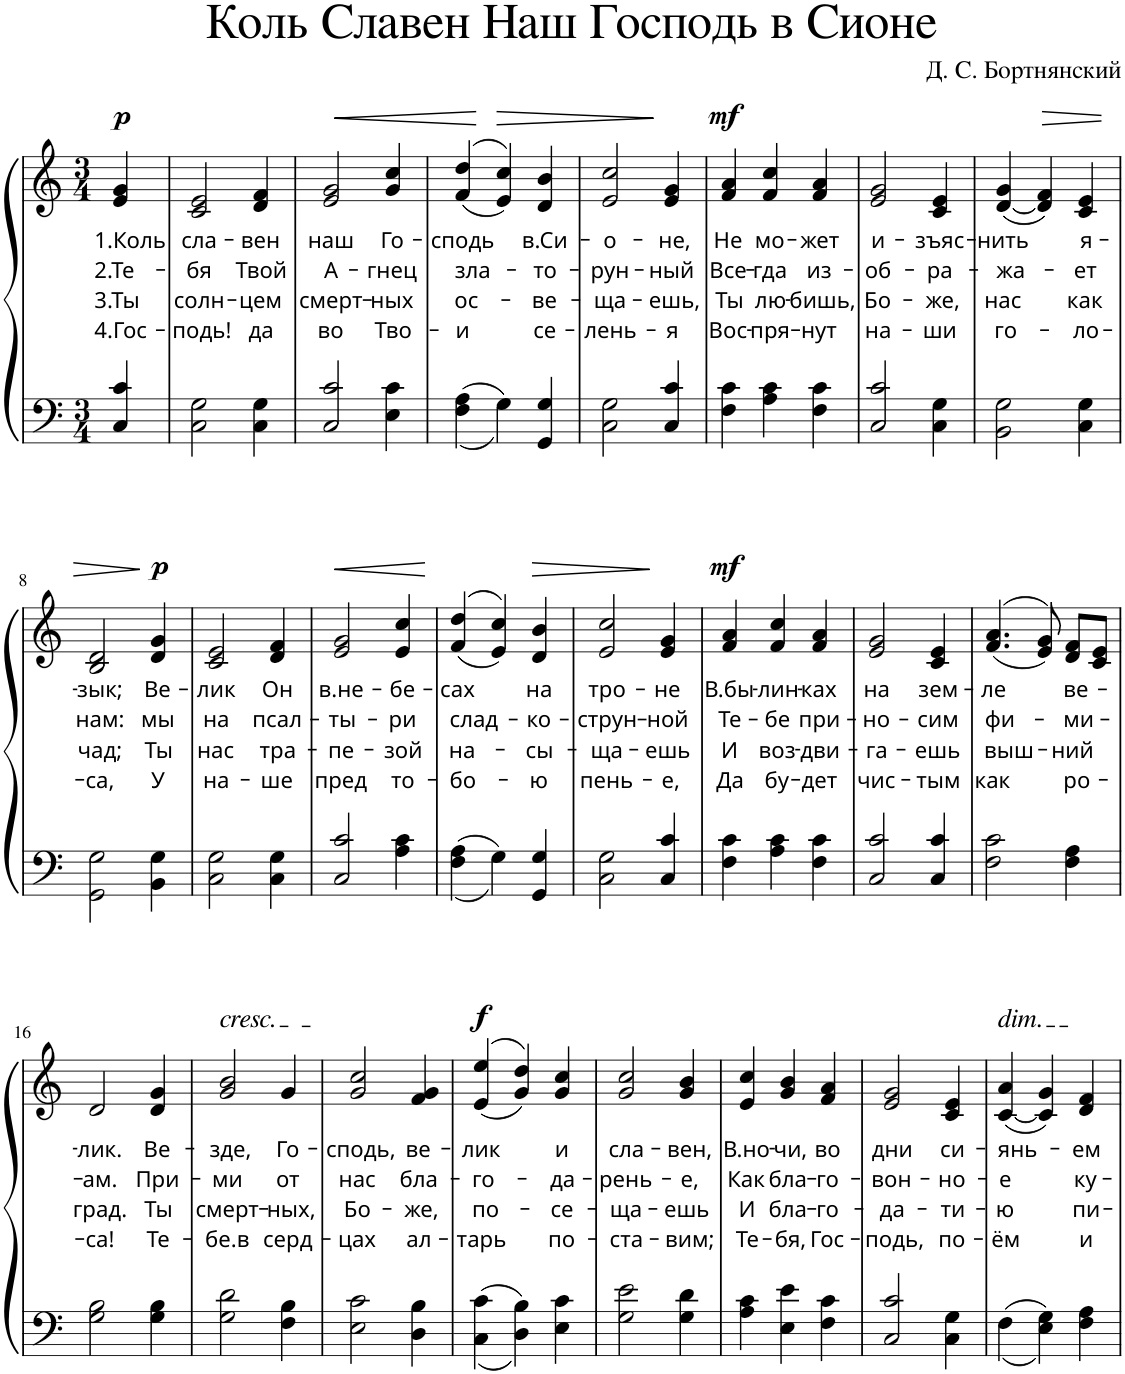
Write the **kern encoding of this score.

**kern	**kern	**text	**text	**text	**text	**dynam
*part1	*part1	*part1	*part1	*part1	*part1	*part1
*staff2	*staff1	*staff1	*staff1	*staff1	*staff1	*staff1/2
*I"Piano	*	*	*	*	*	*
*I'Pno	*	*	*	*	*	*
*clefF4	*clefG2	*	*	*	*	*
*k[]	*k[]	*	*	*	*	*
*M3/4	*M3/4	*	*	*	*	*
=	=	=	=	=	=	=
!	!	!LO:LY:b	!LO:LY:b	!LO:LY:b	!LO:LY:b	!LO:DY:a
4C/ 4c/	4e/ 4g/	1.Коль	2.Те-	3.Ты	4.Гос-	p
=1	=1	=1	=1	=1	=1	=1
!	!	!LO:LY:b	!LO:LY:b	!LO:LY:b	!LO:LY:b	!
2C\ 2G\	2c/ 2e/	сла-	-бя	солн-	-подь!	.
!	!	!LO:LY:b	!LO:LY:b	!LO:LY:b	!LO:LY:b	!
4C\ 4G\	4d/ 4f/	-вен	Твой	-цем	да	.
=2	=2	=2	=2	=2	=2	=2
!	!	!LO:LY:b	!LO:LY:b	!LO:LY:b	!LO:LY:b	!LO:HP:b
2C/ 2c/	2e/ 2g/	наш	А-	смерт-	во	<
!	!	!LO:LY:b	!LO:LY:b	!LO:LY:b	!LO:LY:b	!
4E\ 4c\	4g/ 4cc/	Го-	-гнец	-ных	Тво-	.
=3	=3	=3	=3	=3	=3	=3
!	!	!LO:LY:b	!LO:LY:b	!LO:LY:b	!LO:LY:b	!
4F\ 4A\	((>4f/ 4dd/	-сподь	зла-	ос-	-и	.
!	!	!	!	!	!	!LO:HP:n=1:b
4G\	4e/ 4cc/))	.	.	.	.	[ >
!	!	!LO:LY:b	!LO:LY:b	!LO:LY:b	!LO:LY:b	!
4GG/ 4G/	4d/ 4b/	в.Си-	-то-	-ве-	се-	.
=4	=4	=4	=4	=4	=4	=4
!	!	!LO:LY:b	!LO:LY:b	!LO:LY:b	!LO:LY:b	!
2C\ 2G\	2e/ 2cc/	-о-	-рун-	-ща-	-лень-	.
!	!	!LO:LY:b	!LO:LY:b	!LO:LY:b	!LO:LY:b	!
4C/ 4c/	4e/ 4g/	-не,	-ный	-ешь,	-я	]
=5	=5	=5	=5	=5	=5	=5
!	!	!LO:LY:b	!LO:LY:b	!LO:LY:b	!LO:LY:b	!LO:DY:a
4F\ 4c\	4f/ 4a/	Не	Все-	Ты	Вос-	mf
!	!	!LO:LY:b	!LO:LY:b	!LO:LY:b	!LO:LY:b	!
4A\ 4c\	4f/ 4cc/	мо-	-гда	лю-	-пря-	.
!	!	!LO:LY:b	!LO:LY:b	!LO:LY:b	!LO:LY:b	!
4F\ 4c\	4f/ 4a/	-жет	из-	-бишь,	-нут	.
=6	=6	=6	=6	=6	=6	=6
!	!	!LO:LY:b	!LO:LY:b	!LO:LY:b	!LO:LY:b	!
2C/ 2c/	2e/ 2g/	и-	-об-	Бо-	на-	.
!	!	!LO:LY:b	!LO:LY:b	!LO:LY:b	!LO:LY:b	!
4C\ 4G\	4c/ 4e/	-зъяс-	-ра-	-же,	-ши	.
=7	=7	=7	=7	=7	=7	=7
!	!	!LO:LY:b	!LO:LY:b	!LO:LY:b	!LO:LY:b	!
2BB\ 2G\	([4d/ 4g/	-нить	-жа-	нас	го-	.
!	!	!	!	!	!	!LO:HP:b
.	4d/] 4f/)	.	.	.	.	>
!	!	!LO:LY:b	!LO:LY:b	!LO:LY:b	!LO:LY:b	!
4C\ 4G\	4c/ 4e/	я-	-ет	как	-ло-	.
!!LO:LB:g=z
=8	=8	=8	=8	=8	=8	=8
!	!	!LO:LY:b	!LO:LY:b	!LO:LY:b	!LO:LY:b	!
2GG\ 2G\	2B/ 2d/	-зык;	нам:	чад;	-са,	.
!	!	!LO:LY:b	!LO:LY:b	!LO:LY:b	!LO:LY:b	!LO:DY:n=1:a
4BB\ 4G\	4d/ 4g/	Ве-	мы	Ты	У	] p
=9	=9	=9	=9	=9	=9	=9
!	!	!LO:LY:b	!LO:LY:b	!LO:LY:b	!LO:LY:b	!
2C\ 2G\	2c/ 2e/	-лик	на	нас	на-	.
!	!	!LO:LY:b	!LO:LY:b	!LO:LY:b	!LO:LY:b	!
4C\ 4G\	4d/ 4f/	Он	псал-	тра-	-ше	.
=10	=10	=10	=10	=10	=10	=10
!	!	!LO:LY:b	!LO:LY:b	!LO:LY:b	!LO:LY:b	!LO:HP:b
2C/ 2c/	2e/ 2g/	в.не-	-ты-	-пе-	пред	<
!	!	!LO:LY:b	!LO:LY:b	!LO:LY:b	!LO:LY:b	!
4A\ 4c\	4e/ 4cc/	-бе-	-ри	-зой	то-	.
.	.	.	.	.	.	[
=11	=11	=11	=11	=11	=11	=11
!	!	!LO:LY:b	!LO:LY:b	!LO:LY:b	!LO:LY:b	!
4F\ 4A\	((>4f/ 4dd/	-сах	слад-	на-	-бо-	.
4G\	4e/ 4cc/))	.	.	.	.	.
!	!	!LO:LY:b	!LO:LY:b	!LO:LY:b	!LO:LY:b	!LO:HP:b
4GG/ 4G/	4d/ 4b/	-на	-ко-	-сы-	-ю	>
=12	=12	=12	=12	=12	=12	=12
!	!	!LO:LY:b	!LO:LY:b	!LO:LY:b	!LO:LY:b	!
2C\ 2G\	2e/ 2cc/	тро-	-струн-	-ща-	пень-	.
!	!	!LO:LY:b	!LO:LY:b	!LO:LY:b	!LO:LY:b	!
4C/ 4c/	4e/ 4g/	-не	-ной	-ешь	-е,	]
=13	=13	=13	=13	=13	=13	=13
!	!	!LO:LY:b	!LO:LY:b	!LO:LY:b	!LO:LY:b	!LO:DY:a
4F\ 4c\	4f/ 4a/	В.бы-	Те-	И	Да	mf
!	!	!LO:LY:b	!LO:LY:b	!LO:LY:b	!LO:LY:b	!
4A\ 4c\	4f/ 4cc/	-лин-	-бе	воз-	бу-	.
!	!	!LO:LY:b	!LO:LY:b	!LO:LY:b	!LO:LY:b	!
4F\ 4c\	4f/ 4a/	-ках	при-	-дви-	-дет	.
=14	=14	=14	=14	=14	=14	=14
!	!	!LO:LY:b	!LO:LY:b	!LO:LY:b	!LO:LY:b	!
2C/ 2c/	2e/ 2g/	на	-но-	-га-	чис-	.
!	!	!LO:LY:b	!LO:LY:b	!LO:LY:b	!LO:LY:b	!
4C/ 4c/	4c/ 4e/	зем-	-сим	-ешь	-тым	.
=15	=15	=15	=15	=15	=15	=15
!	!	!LO:LY:b	!LO:LY:b	!LO:LY:b	!LO:LY:b	!
2F\ 2c\	((>4.f/ 4.a/	-ле	фи-	выш-	как	.
.	8e/ 8g/))	.	.	.	.	.
!	!	!LO:LY:b	!LO:LY:b	!LO:LY:b	!LO:LY:b	!
4F\ 4A\	8d/ 8f/L	ве-	ми-	-ний	ро-	.
.	8c/ 8e/J	.	.	.	.	.
!!LO:LB:g=z
=16	=16	=16	=16	=16	=16	=16
!	!	!LO:LY:b	!LO:LY:b	!LO:LY:b	!LO:LY:b	!
2G\ 2B\	2d/	-лик.	-ам.	град.	-са!	.
!	!	!LO:LY:b	!LO:LY:b	!LO:LY:b	!LO:LY:b	!
4G\ 4B\	4d/ 4g/	Ве-	При-	Ты	Те-	.
=17	=17	=17	=17	=17	=17	=17
!	!LO:TX:a:i:t=cresc.	!	!	!	!	!
!	!	!LO:LY:b	!LO:LY:b	!LO:LY:b	!LO:LY:b	!
2G\ 2d\	2g/ 2b/	-зде,	-ми	смерт-	-бе.в	.
!	!	!LO:LY:b	!LO:LY:b	!LO:LY:b	!LO:LY:b	!
4F\ 4B\	4g/	Го-	от	-ных,	серд-	.
=18	=18	=18	=18	=18	=18	=18
!	!	!LO:LY:b	!LO:LY:b	!LO:LY:b	!LO:LY:b	!
2E\ 2c\	2g/ 2cc/	-сподь,	нас	Бо-	-цах	.
!	!	!LO:LY:b	!LO:LY:b	!LO:LY:b	!LO:LY:b	!
4D\ 4B\	4f/ 4g/	ве-	бла-	-же,	ал-	.
=19	=19	=19	=19	=19	=19	=19
!	!	!LO:LY:b	!LO:LY:b	!LO:LY:b	!LO:LY:b	!LO:DY:a
4C\ 4c\	((>4e/ 4ee/	-лик	-го-	по-	-тарь	f
4D\ 4B\	4g/ 4dd/))	.	.	.	.	.
!	!	!LO:LY:b	!LO:LY:b	!LO:LY:b	!LO:LY:b	!
4E\ 4c\	4g/ 4cc/	и	-да-	-се-	по-	.
=20	=20	=20	=20	=20	=20	=20
!	!	!LO:LY:b	!LO:LY:b	!LO:LY:b	!LO:LY:b	!
2G\ 2e\	2g/ 2cc/	сла-	-рень-	-ща-	-ста-	.
!	!	!LO:LY:b	!LO:LY:b	!LO:LY:b	!LO:LY:b	!
4G\ 4d\	4g/ 4b/	-вен,	-е,	-ешь	-вим;	.
=21	=21	=21	=21	=21	=21	=21
!	!	!LO:LY:b	!LO:LY:b	!LO:LY:b	!LO:LY:b	!
4A\ 4c\	4e/ 4cc/	В.но-	Как	И	Те-	.
!	!	!LO:LY:b	!LO:LY:b	!LO:LY:b	!LO:LY:b	!
4E\ 4e\	4g/ 4b/	-чи,	бла-	бла-	-бя,	.
!	!	!LO:LY:b	!LO:LY:b	!LO:LY:b	!LO:LY:b	!
4F\ 4c\	4f/ 4a/	во	-го-	-го-	Гос-	.
=22	=22	=22	=22	=22	=22	=22
!	!	!LO:LY:b	!LO:LY:b	!LO:LY:b	!LO:LY:b	!
2C/ 2c/	2e/ 2g/	дни	-вон-	-да-	-подь,	.
!	!	!LO:LY:b	!LO:LY:b	!LO:LY:b	!LO:LY:b	!
4C\ 4G\	4c/ 4e/	си-	-но-	-ти-	по-	.
=23	=23	=23	=23	=23	=23	=23
!	!LO:TX:a:i:t=dim.	!	!	!	!	!
!	!	!LO:LY:b	!LO:LY:b	!LO:LY:b	!LO:LY:b	!
4F\	([4c/ 4a/	-янь-	-е	-ю	-ём	.
4E\ 4G\	4c/] 4g/)	.	.	.	.	.
!	!	!LO:LY:b	!LO:LY:b	!LO:LY:b	!LO:LY:b	!
4F\ 4A\	4d/ 4f/	-ем	ку-	пи-	и	.
=	=	=	=	=	=	=
*-	*-	*-	*-	*-	*-	*-
